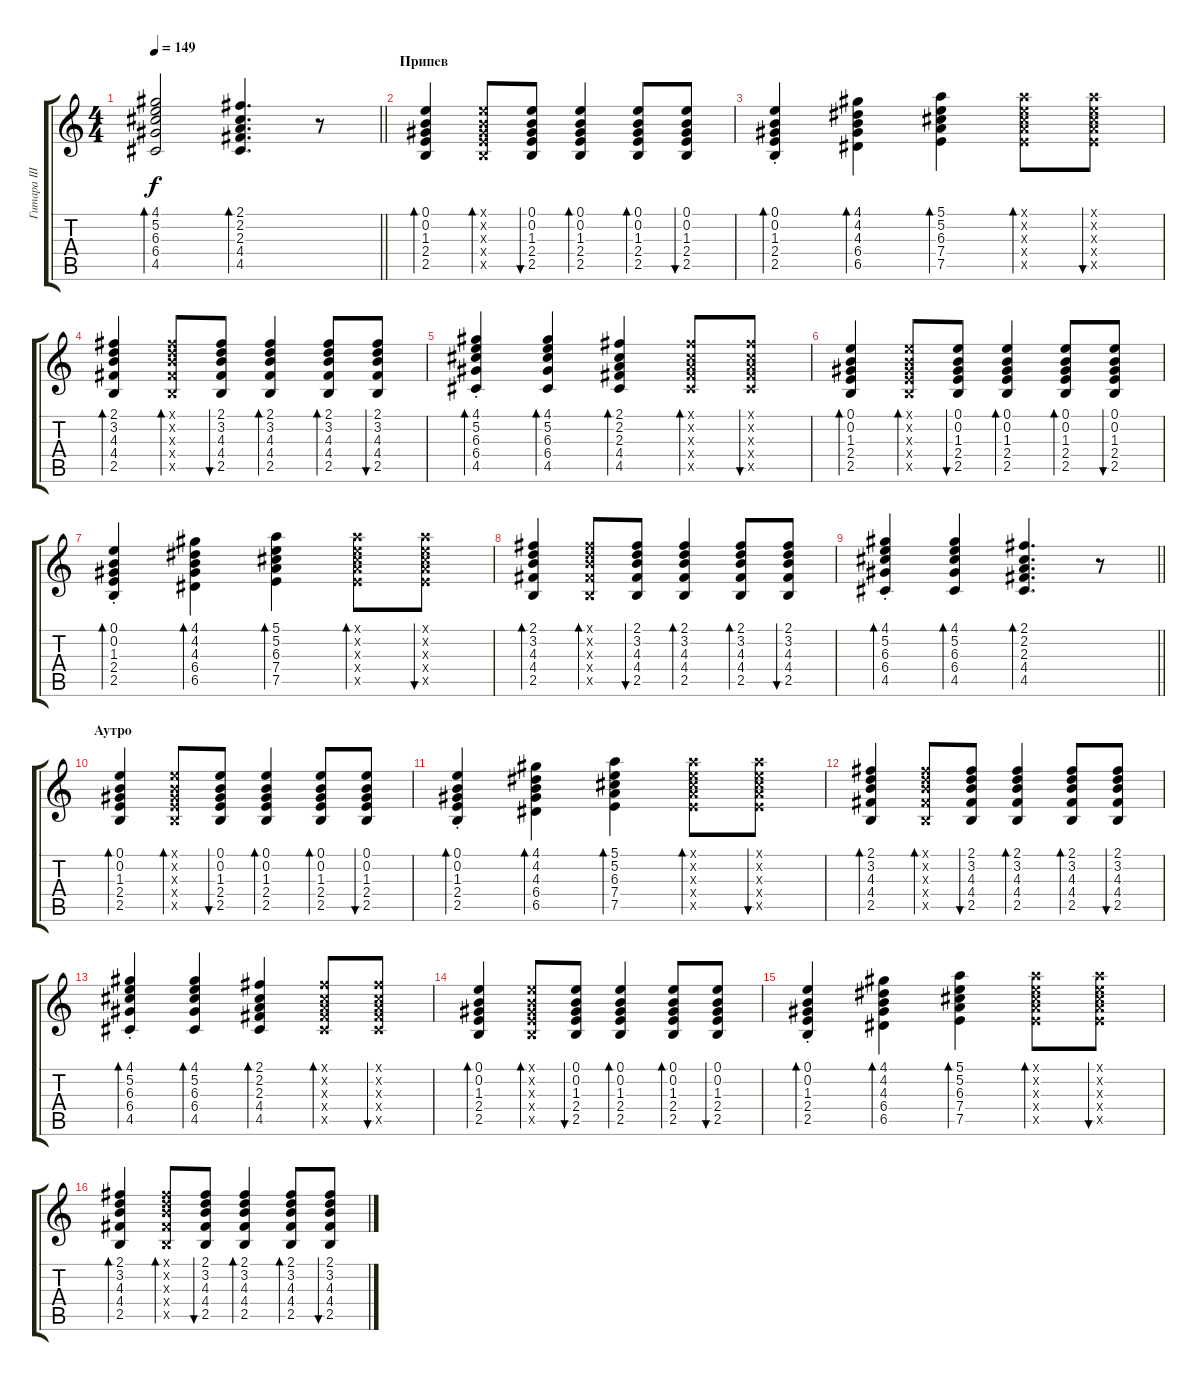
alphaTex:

\track ("Гитара III" "Гитара III") {instrument electricguitarclean}
\staff {score tabs}
\tuning (E4 B3 G3 D3 A2 E2) {hide}
\ts (4 4)
\tempo 149
\clef g2
\barLineRight lightlight
\ks c
(4.1 5.2 6.3 6.4 4.5).2{bd 240 dy f} (2.1 2.2 2.3 4.4 4.5).4{d bd 240} r.8 |
\section ("" "Припев")
(0.1 0.2 1.3 2.4 2.5).4{bd 60} (0.1{x} 0.2{x} 1.3{x} 2.4{x} 2.5{x}).8{bd 60} (0.1 0.2 1.3 2.4 2.5).8{bu 60} (0.1 0.2 1.3 2.4 2.5).4{bd 60} (0.1 0.2 1.3 2.4 2.5).8{bd 60} (0.1 0.2 1.3 2.4 2.5).8{bu 60} |
(0.1{st} 0.2{st} 1.3{st} 2.4{st} 2.5{st}).4{bd 60} (4.1 4.2 4.3 6.4 6.5).4{bd 60} (5.1 5.2 6.3 7.4 7.5).4{bd 60} (5.1{x} 5.2{x} 6.3{x} 7.4{x} 7.5{x}).8{bd 60} (5.1{x} 5.2{x} 6.3{x} 7.4{x} 7.5{x}).8{bu 60} |
(2.1 3.2 4.3 4.4 2.5).4{bd 60} (2.1{x} 3.2{x} 4.3{x} 4.4{x} 2.5{x}).8{bd 60} (2.1 3.2 4.3 4.4 2.5).8{bu 60} (2.1 3.2 4.3 4.4 2.5).4{bd 120} (2.1 3.2 4.3 4.4 2.5).8{bd 120} (2.1 3.2 4.3 4.4 2.5).8{bu 60} |
(4.1{st} 5.2{st} 6.3{st} 6.4{st} 4.5{st}).4{bd 60} (4.1 5.2 6.3 6.4 4.5).4{bd 60} (2.1 2.2 2.3 4.4 4.5).4{bd 60} (2.1{x} 2.2{x} 2.3{x} 4.4{x} 4.5{x}).8{bd 60} (2.1{x} 2.2{x} 2.3{x} 4.4{x} 4.5{x}).8{bu 60} |
(0.1 0.2 1.3 2.4 2.5).4{bd 60} (0.1{x} 0.2{x} 1.3{x} 2.4{x} 2.5{x}).8{bd 60} (0.1 0.2 1.3 2.4 2.5).8{bu 60} (0.1 0.2 1.3 2.4 2.5).4{bd 60} (0.1 0.2 1.3 2.4 2.5).8{bd 60} (0.1 0.2 1.3 2.4 2.5).8{bu 60} |
(0.1{st} 0.2{st} 1.3{st} 2.4{st} 2.5{st}).4{bd 60} (4.1 4.2 4.3 6.4 6.5).4{bd 60} (5.1 5.2 6.3 7.4 7.5).4{bd 60} (5.1{x} 5.2{x} 6.3{x} 7.4{x} 7.5{x}).8{bd 60} (5.1{x} 5.2{x} 6.3{x} 7.4{x} 7.5{x}).8{bu 60} |
(2.1 3.2 4.3 4.4 2.5).4{bd 60} (2.1{x} 3.2{x} 4.3{x} 4.4{x} 2.5{x}).8{bd 60} (2.1 3.2 4.3 4.4 2.5).8{bu 60} (2.1 3.2 4.3 4.4 2.5).4{bd 120} (2.1 3.2 4.3 4.4 2.5).8{bd 120} (2.1 3.2 4.3 4.4 2.5).8{bu 60} |
\barLineRight lightlight
(4.1{st} 5.2{st} 6.3{st} 6.4{st} 4.5{st}).4{bd 60} (4.1 5.2 6.3 6.4 4.5).4{bd 60} (2.1 2.2 2.3 4.4 4.5).4{d bd 60} r.8 |
\section ("" "Аутро")
(0.1 0.2 1.3 2.4 2.5).4{bd 60} (0.1{x} 0.2{x} 1.3{x} 2.4{x} 2.5{x}).8{bd 60} (0.1 0.2 1.3 2.4 2.5).8{bu 60} (0.1 0.2 1.3 2.4 2.5).4{bd 60} (0.1 0.2 1.3 2.4 2.5).8{bd 60} (0.1 0.2 1.3 2.4 2.5).8{bu 60} |
(0.1{st} 0.2{st} 1.3{st} 2.4{st} 2.5{st}).4{bd 60} (4.1 4.2 4.3 6.4 6.5).4{bd 60} (5.1 5.2 6.3 7.4 7.5).4{bd 60} (5.1{x} 5.2{x} 6.3{x} 7.4{x} 7.5{x}).8{bd 60} (5.1{x} 5.2{x} 6.3{x} 7.4{x} 7.5{x}).8{bu 60} |
(2.1 3.2 4.3 4.4 2.5).4{bd 60} (2.1{x} 3.2{x} 4.3{x} 4.4{x} 2.5{x}).8{bd 60} (2.1 3.2 4.3 4.4 2.5).8{bu 60} (2.1 3.2 4.3 4.4 2.5).4{bd 120} (2.1 3.2 4.3 4.4 2.5).8{bd 120} (2.1 3.2 4.3 4.4 2.5).8{bu 60} |
(4.1{st} 5.2{st} 6.3{st} 6.4{st} 4.5{st}).4{bd 60} (4.1 5.2 6.3 6.4 4.5).4{bd 60} (2.1 2.2 2.3 4.4 4.5).4{bd 60} (2.1{x} 2.2{x} 2.3{x} 4.4{x} 4.5{x}).8{bd 60} (2.1{x} 2.2{x} 2.3{x} 4.4{x} 4.5{x}).8{bu 60} |
(0.1 0.2 1.3 2.4 2.5).4{bd 60} (0.1{x} 0.2{x} 1.3{x} 2.4{x} 2.5{x}).8{bd 60} (0.1 0.2 1.3 2.4 2.5).8{bu 60} (0.1 0.2 1.3 2.4 2.5).4{bd 60} (0.1 0.2 1.3 2.4 2.5).8{bd 60} (0.1 0.2 1.3 2.4 2.5).8{bu 60} |
(0.1{st} 0.2{st} 1.3{st} 2.4{st} 2.5{st}).4{bd 60} (4.1 4.2 4.3 6.4 6.5).4{bd 60} (5.1 5.2 6.3 7.4 7.5).4{bd 60} (5.1{x} 5.2{x} 6.3{x} 7.4{x} 7.5{x}).8{bd 60} (5.1{x} 5.2{x} 6.3{x} 7.4{x} 7.5{x}).8{bu 60} |
(2.1 3.2 4.3 4.4 2.5).4{bd 60} (2.1{x} 3.2{x} 4.3{x} 4.4{x} 2.5{x}).8{bd 60} (2.1 3.2 4.3 4.4 2.5).8{bu 60} (2.1 3.2 4.3 4.4 2.5).4{bd 120} (2.1 3.2 4.3 4.4 2.5).8{bd 120} (2.1 3.2 4.3 4.4 2.5).8{bu 60}
